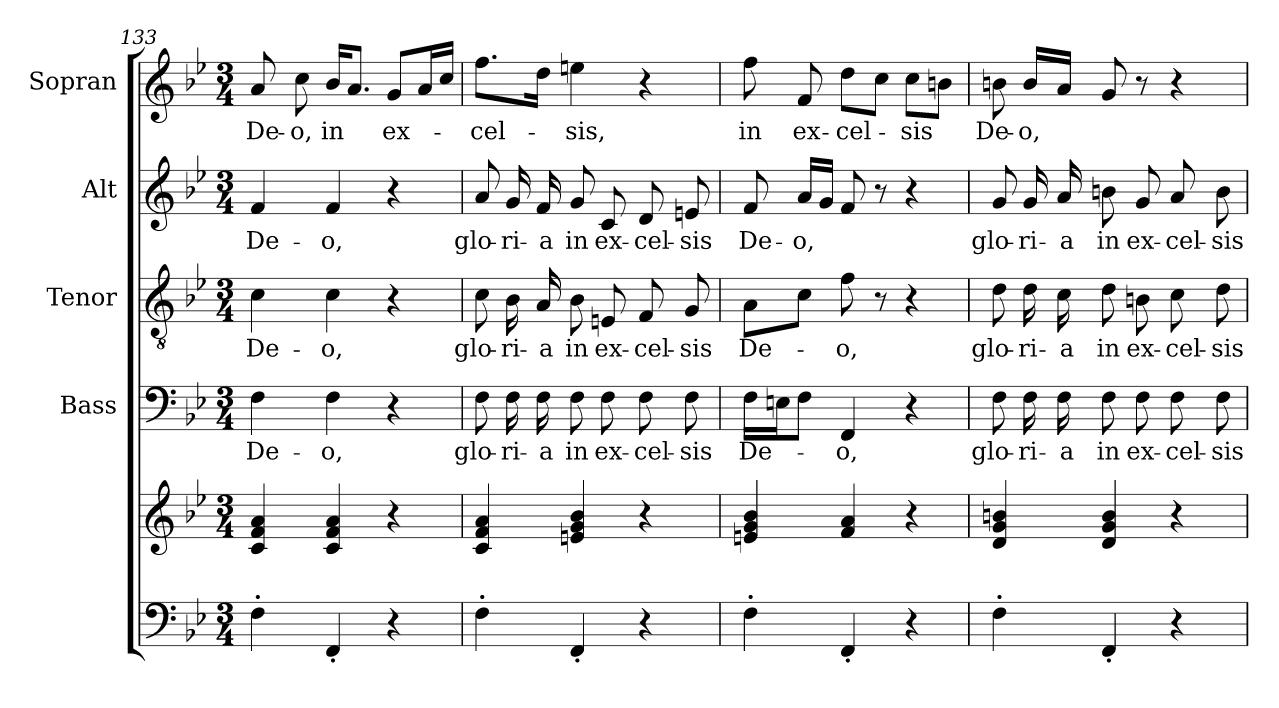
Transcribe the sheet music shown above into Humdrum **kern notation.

**kern	**kern	**kern	**text	**kern	**text	**kern	**text	**kern	**text
*part5	*part5	*part4	*part4	*part3	*part3	*part2	*part2	*part1	*part1
*staff6	*staff5	*staff4	*staff4	*staff3	*staff3	*staff2	*staff2	*staff1	*staff1
*	*	*I"Bass	*	*I"Tenor	*	*I"Alt	*	*I"Sopran	*
*	*	*I'B.	*	*I'T.	*	*I'A.	*	*I'S.	*
*clefF4	*clefG2	*clefF4	*	*clefGv2	*	*clefG2	*	*clefG2	*
*k[b-e-]	*k[b-e-]	*k[b-e-]	*	*k[b-e-]	*	*k[b-e-]	*	*k[b-e-]	*
*B-:	*B-:	*B-:	*	*B-:	*	*B-:	*	*B-:	*
*M3/4	*M3/4	*M3/4	*	*M3/4	*	*M3/4	*	*M3/4	*
=133	=133	=133	=133	=133	=133	=133	=133	=133	=133
!	!	!	!LO:LY:b	!	!LO:LY:b	!	!LO:LY:b	!	!LO:LY:b
4F'>\	4c/ 4f/ 4a/	4F\	De-	4c\	De-	4f/	De-	8a/	De-
!	!	!	!	!	!	!	!	!	!LO:LY:b
.	.	.	.	.	.	.	.	8cc\	-o,
!	!	!	!LO:LY:b	!	!LO:LY:b	!	!LO:LY:b	!	!LO:LY:b
4FF'</	4c/ 4f/ 4a/	4F\	-o,	4c\	-o,	4f/	-o,	16b-/KL	in
.	.	.	.	.	.	.	.	8.a/J	.
!	!	!	!	!	!	!	!	!	!LO:LY:b
4r	4r	4r	.	4r	.	4r	.	8g/L	ex-
.	.	.	.	.	.	.	.	16a/L	.
.	.	.	.	.	.	.	.	16cc/JJ	.
!!LO:PB:g=z
=134	=134	=134	=134	=134	=134	=134	=134	=134	=134
!	!	!	!LO:LY:b	!	!LO:LY:b	!	!LO:LY:b	!	!LO:LY:b
4F'>\	4c/ 4f/ 4a/	8F\	glo-	8c\	glo-	8a/	glo-	8.ff\L	-cel-
!	!	!	!LO:LY:b	!	!LO:LY:b	!	!LO:LY:b	!	!
.	.	16F\	-ri-	16B-\	-ri-	16g/	-ri-	.	.
!	!	!	!LO:LY:b	!	!LO:LY:b	!	!LO:LY:b	!	!
.	.	16F\	-a	16A/	-a	16f/	-a	16dd\Jk	.
!	!	!	!LO:LY:b	!	!LO:LY:b	!	!LO:LY:b	!	!LO:LY:b
4FF'</	4en/ 4g/ 4b-/	8F\	in	8B-\	in	8g/	in	4een\	-sis,
!	!	!	!LO:LY:b	!	!LO:LY:b	!	!LO:LY:b	!	!
.	.	8F\	ex-	8En/	ex-	8c/	ex-	.	.
!	!	!	!LO:LY:b	!	!LO:LY:b	!	!LO:LY:b	!	!
4r	4r	8F\	-cel-	8F/	-cel-	8d/	-cel-	4r	.
!	!	!	!LO:LY:b	!	!LO:LY:b	!	!LO:LY:b	!	!
.	.	8F\	-sis	8G/	-sis	8en/	-sis	.	.
=135	=135	=135	=135	=135	=135	=135	=135	=135	=135
!	!	!	!LO:LY:b	!	!LO:LY:b	!	!LO:LY:b	!	!LO:LY:b
4F'>\	4en/ 4g/ 4b-/	16F\LL	De-	8A\L	De-	8f/	De-	8ff\	in
.	.	16En\J	.	.	.	.	.	.	.
!	!	!	!	!	!	!	!LO:LY:b	!	!LO:LY:b
.	.	8F\J	.	8c\J	.	16a/LL	-o,	8f/	ex-
.	.	.	.	.	.	16g/JJ	.	.	.
!	!	!	!LO:LY:b	!	!LO:LY:b	!	!	!	!LO:LY:b
4FF'</	4f/ 4a/	4FF/	-o,	8f\	-o,	8f/	.	8dd\L	-cel-
.	.	.	.	8r	.	8r	.	8cc\J	.
!	!	!	!	!	!	!	!	!	!LO:LY:b
4r	4r	4r	.	4r	.	4r	.	8cc\L	-sis
.	.	.	.	.	.	.	.	8bn\J	.
=136	=136	=136	=136	=136	=136	=136	=136	=136	=136
!	!	!	!LO:LY:b	!	!LO:LY:b	!	!LO:LY:b	!	!LO:LY:b
4F'>\	4d/ 4g/ 4bn/	8F\	glo-	8d\	glo-	8g/	glo-	8bn\	De-
!	!	!	!LO:LY:b	!	!LO:LY:b	!	!LO:LY:b	!	!LO:LY:b
.	.	16F\	-ri-	16d\	-ri-	16g/	-ri-	16b/LL	-o,
!	!	!	!LO:LY:b	!	!LO:LY:b	!	!LO:LY:b	!	!
.	.	16F\	-a	16c\	-a	16a/	-a	16a/JJ	.
!	!	!	!LO:LY:b	!	!LO:LY:b	!	!LO:LY:b	!	!
4FF'</	4d/ 4g/ 4b/	8F\	in	8d\	in	8bn\	in	8g/	.
!	!	!	!LO:LY:b	!	!LO:LY:b	!	!LO:LY:b	!	!
.	.	8F\	ex-	8Bn\	ex-	8g/	ex-	8r	.
!	!	!	!LO:LY:b	!	!LO:LY:b	!	!LO:LY:b	!	!
4r	4r	8F\	-cel-	8c\	-cel-	8a/	-cel-	4r	.
!	!	!	!LO:LY:b	!	!LO:LY:b	!	!LO:LY:b	!	!
.	.	8F\	-sis	8d\	-sis	8b\	-sis	.	.
=	=	=	=	=	=	=	=	=	=
*-	*-	*-	*-	*-	*-	*-	*-	*-	*-
